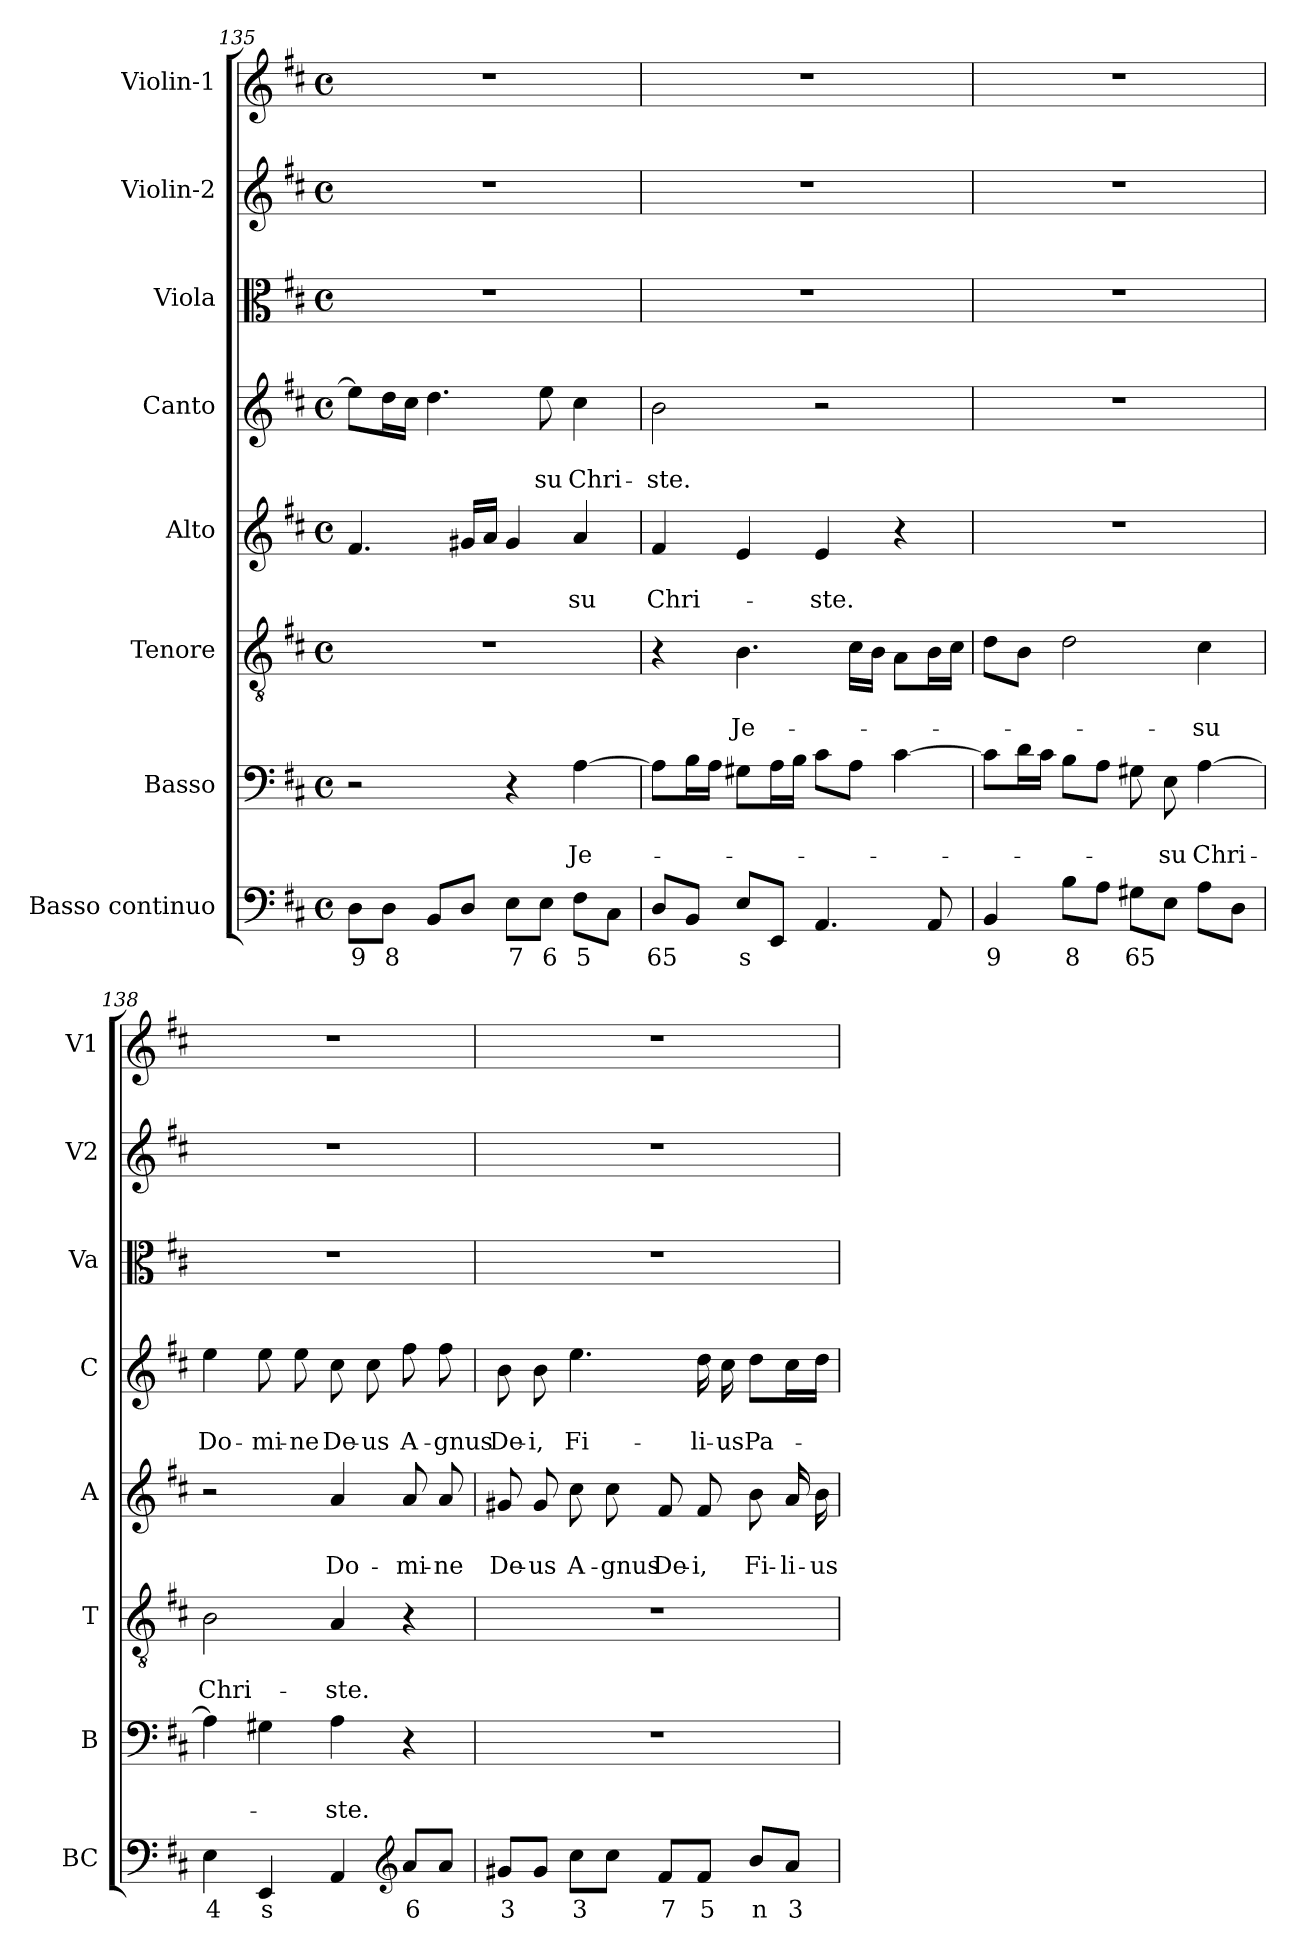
**kern	**text	**kern	**text	**text	**kern	**text	**text	**kern	**text	**text	**kern	**text	**text	**kern	**kern	**kern
*part8	*part8	*part7	*part7	*part7	*part6	*part6	*part6	*part5	*part5	*part5	*part4	*part4	*part4	*part3	*part2	*part1
*staff8	*staff8	*staff7	*staff7	*staff7	*staff6	*staff6	*staff6	*staff5	*staff5	*staff5	*staff4	*staff4	*staff4	*staff3	*staff2	*staff1
*I"Basso continuo	*	*I"Basso	*	*	*I"Tenore	*	*	*I"Alto	*	*	*I"Canto	*	*	*I"Viola	*I"Violin-2	*I"Violin-1
*I'BC	*	*I'B	*	*	*I'T	*	*	*I'A	*	*	*I'C	*	*	*I'Va	*I'V2	*I'V1
*clefF4	*	*clefF4	*	*	*clefGv2	*	*	*clefG2	*	*	*clefG2	*	*	*clefC3	*clefG2	*clefG2
*k[f#c#]	*	*k[f#c#]	*	*	*k[f#c#]	*	*	*k[f#c#]	*	*	*k[f#c#]	*	*	*k[f#c#]	*k[f#c#]	*k[f#c#]
*D:	*	*D:	*	*	*D:	*	*	*D:	*	*	*D:	*	*	*D:	*D:	*D:
*M4/4	*	*M4/4	*	*	*M4/4	*	*	*M4/4	*	*	*M4/4	*	*	*M4/4	*M4/4	*M4/4
*met(c)	*	*met(c)	*	*	*met(c)	*	*	*met(c)	*	*	*met(c)	*	*	*met(c)	*met(c)	*met(c)
=135	=135	=135	=135	=135	=135	=135	=135	=135	=135	=135	=135	=135	=135	=135	=135	=135
!	!LO:LY:b	!	!	!	!	!	!	!	!	!	!	!	!	!	!	!
8D\L	9	2r	.	.	1r	.	.	4.f#/	.	.	8ee\L]	.	.	1r	1r	1r
!	!LO:LY:b	!	!	!	!	!	!	!	!	!	!	!	!	!	!	!
8D\J	8	.	.	.	.	.	.	.	.	.	16dd\L	.	.	.	.	.
.	.	.	.	.	.	.	.	.	.	.	16cc#\JJ	.	.	.	.	.
8BB/L	.	.	.	.	.	.	.	.	.	.	4.dd\	.	.	.	.	.
8D/J	.	.	.	.	.	.	.	16g#X/LL	.	.	.	.	.	.	.	.
.	.	.	.	.	.	.	.	16a/JJ	.	.	.	.	.	.	.	.
!	!LO:LY:b	!	!	!	!	!	!	!	!	!	!	!	!	!	!	!
8E\L	7	4r	.	.	.	.	.	4g#/	.	.	.	.	.	.	.	.
!	!LO:LY:b	!	!	!	!	!	!	!	!	!	!	!	!LO:LY:b	!	!	!
8E\J	6	.	.	.	.	.	.	.	.	.	8ee\	.	-su	.	.	.
!	!LO:LY:b	!	!	!LO:LY:b	!	!	!	!	!	!LO:LY:b	!	!	!LO:LY:b	!	!	!
8F#\L	5	[4A\	.	Je-	.	.	.	4a/	.	-su	4cc#\	.	Chri-	.	.	.
8C#\J	.	.	.	.	.	.	.	.	.	.	.	.	.	.	.	.
!!LO:LB:g=z
=136	=136	=136	=136	=136	=136	=136	=136	=136	=136	=136	=136	=136	=136	=136	=136	=136
!	!LO:LY:b	!	!	!	!	!	!	!	!	!LO:LY:b	!	!	!LO:LY:b	!	!	!
*^	*	*	*	*	*	*	*	*	*	*	*	*	*	*	*	*
8D/L	2ryy	65	8A\L]	.	.	4r	.	.	4f#/	.	Chri-	2b\	.	-ste.	1r	1r	1r
8BB/J	.	.	16B\L	.	.	.	.	.	.	.	.	.	.	.	.	.	.
.	.	.	16A\JJ	.	.	.	.	.	.	.	.	.	.	.	.	.	.
!	!	!LO:LY:b	!	!	!	!	!	!LO:LY:b	!	!	!	!	!	!	!	!	!
8E/L	.	s	8G#X\L	.	.	4.B\	.	Je-	4e/	.	.	.	.	.	.	.	.
8EE/J	.	.	16A\L	.	.	.	.	.	.	.	.	.	.	.	.	.	.
.	.	.	16B\JJ	.	.	.	.	.	.	.	.	.	.	.	.	.	.
!	!	!	!	!	!	!	!	!	!	!	!LO:LY:b	!	!	!	!	!	!
4.AA/	4ryy	.	8c#\L	.	.	.	.	.	4e/	.	-ste.	2r	.	.	.	.	.
.	.	.	8A\J	.	.	16c#\LL	.	.	.	.	.	.	.	.	.	.	.
.	.	.	.	.	.	16B\JJ	.	.	.	.	.	.	.	.	.	.	.
.	4ryy	.	[4c#\	.	.	8A\L	.	.	4r	.	.	.	.	.	.	.	.
8AA/	.	.	.	.	.	16B\L	.	.	.	.	.	.	.	.	.	.	.
.	.	.	.	.	.	16c#\JJ	.	.	.	.	.	.	.	.	.	.	.
*v	*v	*	*	*	*	*	*	*	*	*	*	*	*	*	*	*	*
=137	=137	=137	=137	=137	=137	=137	=137	=137	=137	=137	=137	=137	=137	=137	=137	=137
!	!LO:LY:b	!	!	!	!	!	!	!	!	!	!	!	!	!	!	!
4BB/	9	8c#\L]	.	.	8d\L	.	.	1r	.	.	1r	.	.	1r	1r	1r
.	.	16d\L	.	.	8B\J	.	.	.	.	.	.	.	.	.	.	.
.	.	16c#\JJ	.	.	.	.	.	.	.	.	.	.	.	.	.	.
!	!LO:LY:b	!	!	!	!	!	!	!	!	!	!	!	!	!	!	!
8B\L	8	8B\L	.	.	2d\	.	.	.	.	.	.	.	.	.	.	.
8A\J	.	8A\J	.	.	.	.	.	.	.	.	.	.	.	.	.	.
!	!LO:LY:b	!	!	!	!	!	!	!	!	!	!	!	!	!	!	!
8G#X\L	65	8G#X\	.	.	.	.	.	.	.	.	.	.	.	.	.	.
!	!	!	!	!LO:LY:b	!	!	!	!	!	!	!	!	!	!	!	!
8E\J	.	8E\	.	-su	.	.	.	.	.	.	.	.	.	.	.	.
!	!	!	!	!LO:LY:b	!	!	!LO:LY:b	!	!	!	!	!	!	!	!	!
8A\L	.	[4A\	.	Chri-	4c#\	.	-su	.	.	.	.	.	.	.	.	.
8D\J	.	.	.	.	.	.	.	.	.	.	.	.	.	.	.	.
=138	=138	=138	=138	=138	=138	=138	=138	=138	=138	=138	=138	=138	=138	=138	=138	=138
!	!LO:LY:b	!	!	!	!	!	!LO:LY:b	!	!	!	!	!	!LO:LY:b	!	!	!
4E\	4	4A\]	.	.	2B\	.	Chri-	2r	.	.	4ee\	.	Do-	1r	1r	1r
!	!LO:LY:b	!	!	!	!	!	!	!	!	!	!	!	!LO:LY:b	!	!	!
4EE/	s	4G#X\	.	.	.	.	.	.	.	.	8ee\	.	-mi-	.	.	.
!	!	!	!	!	!	!	!	!	!	!	!	!	!LO:LY:b	!	!	!
.	.	.	.	.	.	.	.	.	.	.	8ee\	.	-ne	.	.	.
!	!	!	!	!LO:LY:b	!	!	!LO:LY:b	!	!	!LO:LY:b	!	!	!LO:LY:b	!	!	!
4AA/	.	4A\	.	-ste.	4A/	.	-ste.	4a/	.	Do-	8cc#\	.	De-	.	.	.
!	!	!	!	!	!	!	!	!	!	!	!	!	!LO:LY:b	!	!	!
.	.	.	.	.	.	.	.	.	.	.	8cc#\	.	-us	.	.	.
*clefG2	*	*	*	*	*	*	*	*	*	*	*	*	*	*	*	*
!	!LO:LY:b	!	!	!	!	!	!	!	!	!LO:LY:b	!	!	!LO:LY:b	!	!	!
8a/L	6	4r	.	.	4r	.	.	8a/	.	-mi-	8ff#\	.	A-	.	.	.
!	!	!	!	!	!	!	!	!	!	!LO:LY:b	!	!	!LO:LY:b	!	!	!
8a/J	.	.	.	.	.	.	.	8a/	.	-ne	8ff#\	.	-gnus	.	.	.
=139	=139	=139	=139	=139	=139	=139	=139	=139	=139	=139	=139	=139	=139	=139	=139	=139
!	!LO:LY:b	!	!	!	!	!	!	!	!	!LO:LY:b	!	!	!LO:LY:b	!	!	!
8g#X/L	3	1r	.	.	1r	.	.	8g#X/	.	De-	8b\	.	De-	1r	1r	1r
!	!	!	!	!	!	!	!	!	!	!LO:LY:b	!	!	!LO:LY:b	!	!	!
8g#/J	.	.	.	.	.	.	.	8g#/	.	-us	8b\	.	-i,	.	.	.
!	!LO:LY:b	!	!	!	!	!	!	!	!	!LO:LY:b	!	!	!LO:LY:b	!	!	!
8cc#\L	3	.	.	.	.	.	.	8cc#\	.	A-	4.ee\	.	Fi-	.	.	.
!	!	!	!	!	!	!	!	!	!	!LO:LY:b	!	!	!	!	!	!
8cc#\J	.	.	.	.	.	.	.	8cc#\	.	-gnus	.	.	.	.	.	.
!	!LO:LY:b	!	!	!	!	!	!	!	!	!LO:LY:b	!	!	!	!	!	!
8f#/L	7	.	.	.	.	.	.	8f#/	.	De-	.	.	.	.	.	.
!	!LO:LY:b	!	!	!	!	!	!	!	!	!LO:LY:b	!	!	!LO:LY:b	!	!	!
8f#/J	5	.	.	.	.	.	.	8f#/	.	-i,	16dd\	.	-li-	.	.	.
!	!	!	!	!	!	!	!	!	!	!	!	!	!LO:LY:b	!	!	!
.	.	.	.	.	.	.	.	.	.	.	16cc#\	.	-us	.	.	.
!	!LO:LY:b	!	!	!	!	!	!	!	!	!LO:LY:b	!	!	!LO:LY:b	!	!	!
8b/L	n	.	.	.	.	.	.	8b\	.	Fi-	8dd\L	.	Pa-	.	.	.
!	!LO:LY:b	!	!	!	!	!	!	!	!	!LO:LY:b	!	!	!	!	!	!
8a/J	3	.	.	.	.	.	.	16a/	.	-li-	16cc#\L	.	.	.	.	.
!	!	!	!	!	!	!	!	!	!	!LO:LY:b	!	!	!	!	!	!
.	.	.	.	.	.	.	.	16b\	.	-us	16dd\JJ	.	.	.	.	.
=	=	=	=	=	=	=	=	=	=	=	=	=	=	=	=	=
*-	*-	*-	*-	*-	*-	*-	*-	*-	*-	*-	*-	*-	*-	*-	*-	*-
